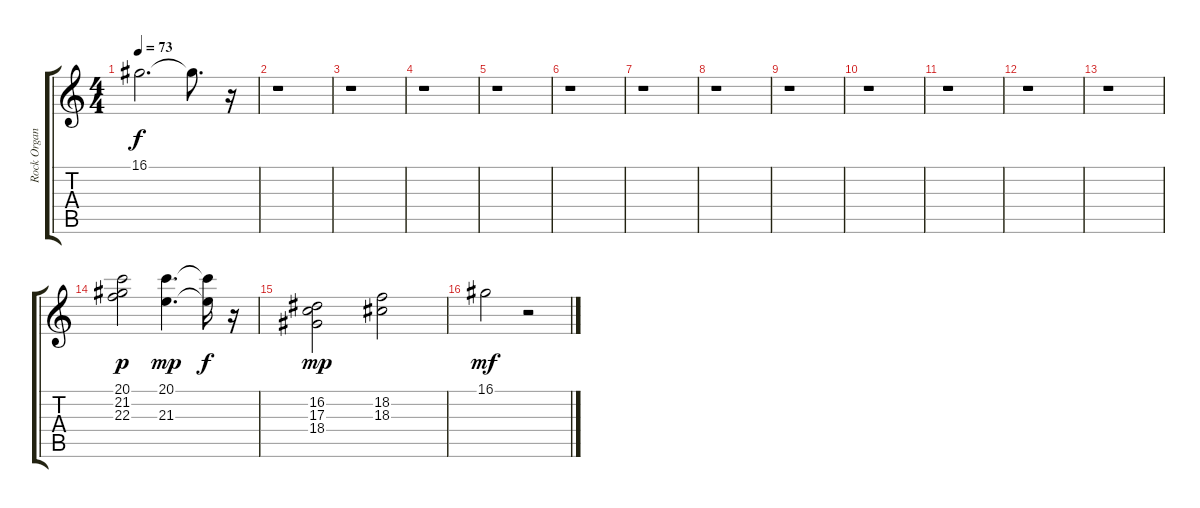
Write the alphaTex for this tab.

\track ("Rock Organ" "Rock Organ") {instrument rockorgan}
\staff {score tabs}
\tuning (E4 B3 G3 D3 A2 E2) {hide}
\ts (4 4)
\tempo 73
\clef g2
\ks c
16.1{t}.2{d dy f} 16.1{t}.8{d} r.16 |
r.1 |
r.1 |
r.1 |
r.1 |
r.1 |
r.1 |
r.1 |
r.1 |
r.1 |
r.1 |
r.1 |
r.1 |
(20.1 21.2 22.3).2{dy p} (20.1 21.3).4{d dy mp} (20.1{t} 21.3{t}).16{dy f} r.16 |
(16.2 17.3 18.4).2{dy mp} (18.2 18.3).2 |
16.1.2{dy mf} r.2
